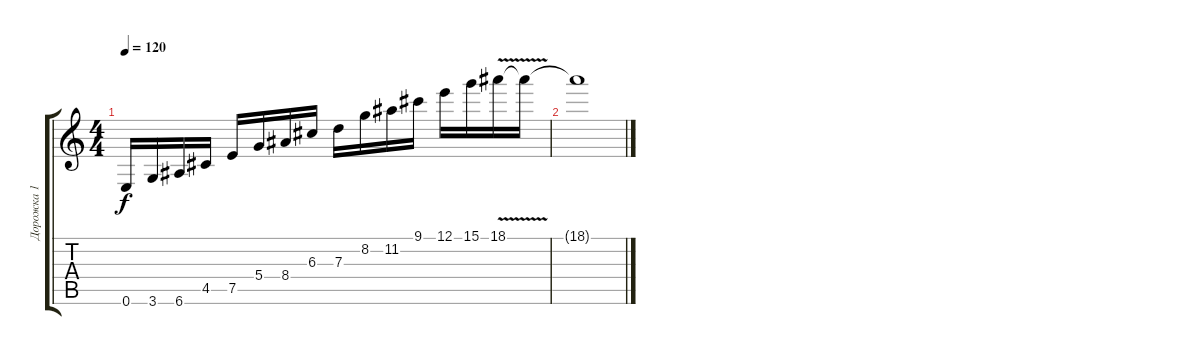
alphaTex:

\track ("Дорожка 1" "Дорожка 1") {instrument distortionguitar}
\staff {score tabs}
\tuning (E4 B3 G3 D3 A2 E2) {hide}
\ts (4 4)
\tempo 120
\clef g2
\ks c
0.6.16{dy f instrument distortionguitar} 3.6.16 6.6.16 4.5.16 7.5.16 5.4.16 8.4.16 6.3.16 7.3.16 8.2.16 11.2.16 9.1.16 12.1.16 15.1.16 18.1{v}.16 18.1{t}.16 |
18.1{t}.1
